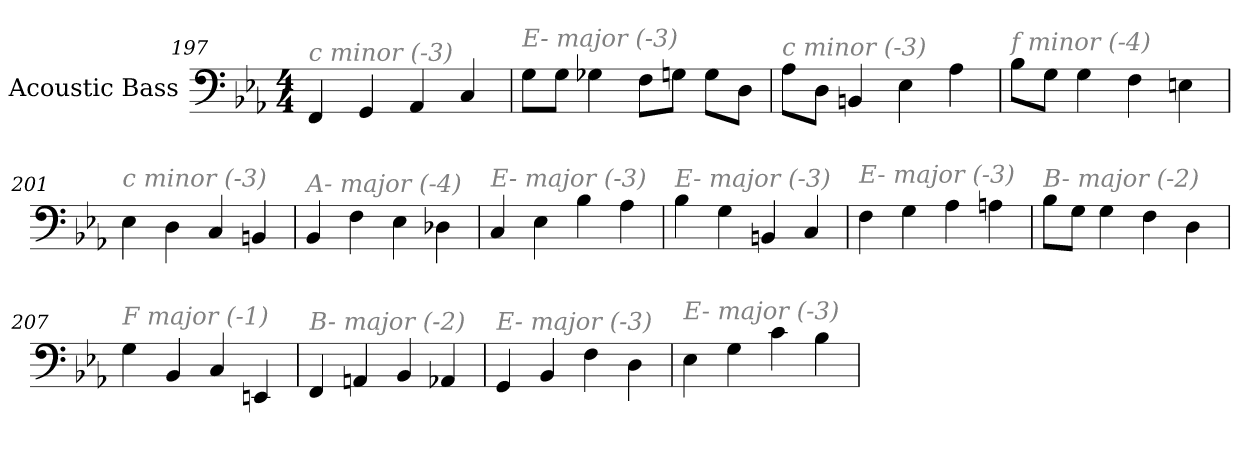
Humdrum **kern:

**kern
*part1
*staff1
*I"Acoustic Bass
*clefF4
*ITrd7c12
*k[b-e-a-]
*E-:
*M4/4
=197
!LO:TX:i:color=#808080:t=c minor (-3)
4FFF
4GGG
4AAA-
4CC
=198
!LO:TX:i:color=#808080:t=E- major (-3)
8GGL
8GGJ
4GG-X
8FFL
8GGnJ
8GGL
8DDJ
=199
!LO:TX:i:color=#808080:t=c minor (-3)
8AA-L
8DDJ
4BBBn
4EE-
4AA-
=200
!LO:TX:i:color=#808080:t=f minor (-4)
8BB-L
8GGJ
4GG
4FF
4EEn
=201
!LO:TX:i:color=#808080:t=c minor (-3)
4EE-
4DD
4CC
4BBBn
=202
!LO:TX:i:color=#808080:t=A- major (-4)
4BBB-
4FF
4EE-
4DD-X
=203
!LO:TX:i:color=#808080:t=E- major (-3)
4CC
4EE-
4BB-
4AA-
=204
!LO:TX:i:color=#808080:t=E- major (-3)
4BB-
4GG
4BBBn
4CC
=205
!LO:TX:i:color=#808080:t=E- major (-3)
4FF
4GG
4AA-
4AAn
=206
!LO:TX:i:color=#808080:t=B- major (-2)
8BB-L
8GGJ
4GG
4FF
4DD
=207
!LO:TX:i:color=#808080:t=F major (-1)
4GG
4BBB-
4CC
4EEEn
=208
!LO:TX:i:color=#808080:t=B- major (-2)
4FFF
4AAAn
4BBB-
4AAA-X
=209
!LO:TX:i:color=#808080:t=E- major (-3)
4GGG
4BBB-
4FF
4DD
=210
!LO:TX:i:color=#808080:t=E- major (-3)
4EE-
4GG
4C
4BB-
=
*-
